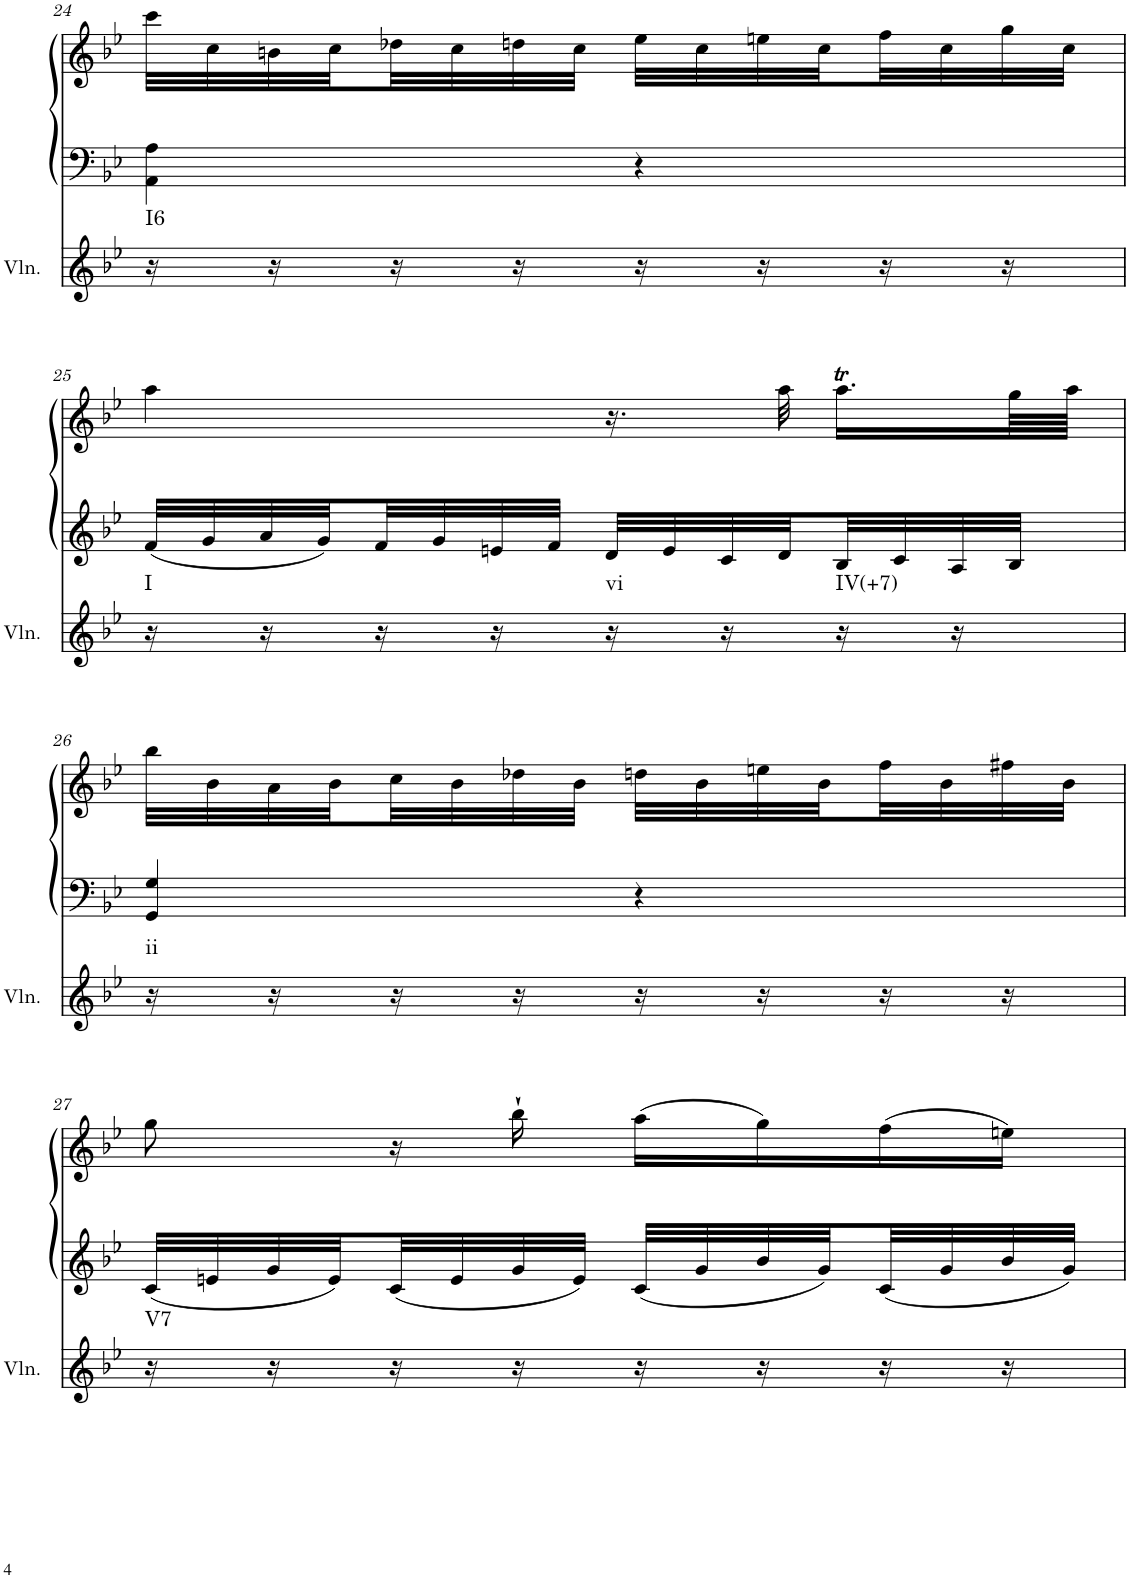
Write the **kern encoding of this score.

**kern	**harte	**kern	**kern
*part2	*part2	*part1	*part1
*staff3	*	*staff2	*staff1
*I"Violin	*	*I"Klavier linke Hand	*
*I'Vln.	*	*	*
!!LO:PB:g=z
*clefG2	*	*clefF4	*clefG2
*k[b-e-]	*	*k[b-e-]	*k[b-e-]
*M2/4	*	*M2/4	*M2/4
=24	=24	=24	=24
!	!LO:H:kt=I6	!	!
16r	N	4AA\ 4A\	32ccc\LLL
.	.	.	32cc\
16r	.	.	32bn\
.	.	.	32cc\
16r	.	.	32dd-X\
.	.	.	32cc\
16r	.	.	32ddn\
.	.	.	32cc\JJJ
16r	.	4r	32ee-\LLL
.	.	.	32cc\
16r	.	.	32een\
.	.	.	32cc\
16r	.	.	32ff\
.	.	.	32cc\
16r	.	.	32gg\
.	.	.	32cc\JJJ
!!LO:LB:g=z
=25	=25	=25	=25
!	!LO:H:kt=I	!	!
16r	N	32f/LLL	4aa\
.	.	32g/	.
16r	.	32a/	.
.	.	32g/	.
16r	.	32f/	.
.	.	32g/	.
16r	.	32en/	.
.	.	32f/JJJ	.
!	!LO:H:kt=vi	!	!
16r	N	32d/LLL	16.r
.	.	32e/	.
16r	.	32c/	.
.	.	32d/	32aa\
!	!LO:H:kt=IV(+7)	!	!
16r	N	32B-/	16.aat\LL
.	.	32c/	.
16r	.	32A/	.
.	.	32B-/JJJ	64gg\LL
.	.	.	64aa\JJJJ
!!LO:LB:g=z
=26	=26	=26	=26
!	!LO:H:kt=ii	!	!
16r	N	4GG/ 4G/	32bb-\LLL
.	.	.	32b-\
16r	.	.	32a\
.	.	.	32b-\
16r	.	.	32cc\
.	.	.	32b-\
16r	.	.	32dd-X\
.	.	.	32b-\JJJ
16r	.	4r	32ddn\LLL
.	.	.	32b-\
16r	.	.	32een\
.	.	.	32b-\
16r	.	.	32ff\
.	.	.	32b-\
16r	.	.	32ff#X\
.	.	.	32b-\JJJ
!!LO:LB:g=z
=27	=27	=27	=27
!	!LO:H:kt=V7	!	!
16r	N	32c/LLL	8gg\
.	.	32en/	.
16r	.	32g/	.
.	.	32e/	.
16r	.	32c/	16r
.	.	32e/	.
16r	.	32g/	16bb-`\
.	.	32e/JJJ	.
16r	.	32c/LLL	(16aa\LL
.	.	32g/	.
16r	.	32b-/	16gg\)
.	.	32g/	.
16r	.	32c/	(16ff\
.	.	32g/	.
16r	.	32b-/	16een\JJ)
.	.	32g/JJJ	.
=	=	=	=
*-	*-	*-	*-
